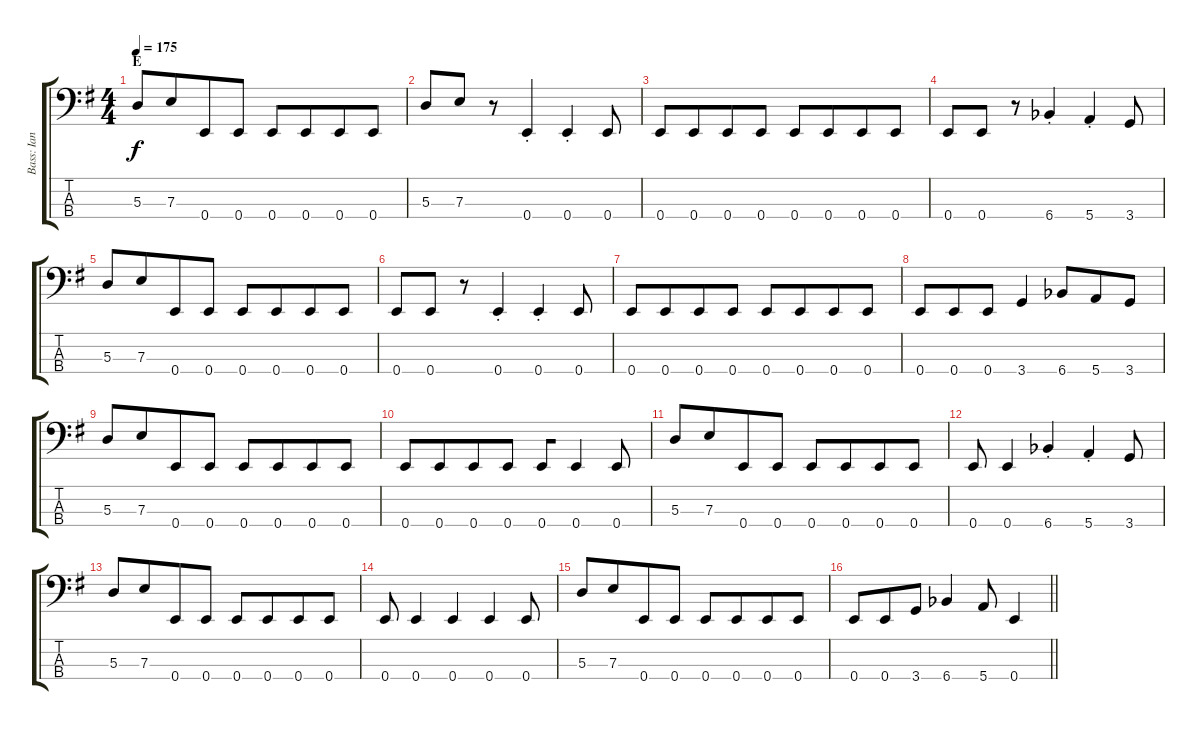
\track ("Bass: Ian" "Bass: Ian") {instrument electricbassfinger}
\staff {score tabs}
\tuning (G2 D2 A1 E1) {hide}
\ts (4 4)
\section ("" "E")
\tempo 175
\clef f4
\ks g
5.3.8{dy f} 7.3.8{beam merge} 0.4.8 0.4.8 0.4.8 0.4.8{beam merge} 0.4.8 0.4.8 |
5.3.8 7.3.8{beam merge} r.8 0.4{st}.4 0.4{st}.4 0.4.8 |
0.4.8 0.4.8{beam merge} 0.4.8 0.4.8 0.4.8 0.4.8{beam merge} 0.4.8 0.4.8 |
0.4.8 0.4.8 r.8 6.4{st acc b}.4 5.4{st}.4 3.4.8 |
5.3.8 7.3.8{beam merge} 0.4.8 0.4.8 0.4.8 0.4.8{beam merge} 0.4.8 0.4.8 |
0.4.8 0.4.8{beam merge} r.8 0.4{st}.4 0.4{st}.4 0.4.8 |
0.4.8 0.4.8{beam merge} 0.4.8 0.4.8 0.4.8 0.4.8{beam merge} 0.4.8 0.4.8 |
0.4.8 0.4.8{beam merge} 0.4.8 3.4.4 6.4{acc b}.8{beam merge} 5.4.8 3.4.8 |
5.3.8 7.3.8{beam merge} 0.4.8 0.4.8 0.4.8 0.4.8{beam merge} 0.4.8 0.4.8 |
0.4.8 0.4.8{beam merge} 0.4.8 0.4.8 0.4.8{beam merge} 0.4.4 0.4.8 |
5.3.8 7.3.8{beam merge} 0.4.8 0.4.8 0.4.8 0.4.8{beam merge} 0.4.8 0.4.8 |
0.4.8 0.4.4 6.4{st acc b}.4 5.4{st}.4 3.4.8 |
5.3.8 7.3.8{beam merge} 0.4.8 0.4.8 0.4.8 0.4.8{beam merge} 0.4.8 0.4.8 |
0.4.8 0.4.4{beam merge} 0.4.4 0.4.4 0.4.8 |
5.3.8 7.3.8{beam merge} 0.4.8 0.4.8 0.4.8 0.4.8{beam merge} 0.4.8 0.4.8 |
\barLineRight lightlight
0.4.8 0.4.8{beam merge} 3.4.8 6.4{acc b}.4 5.4.8 0.4.4
